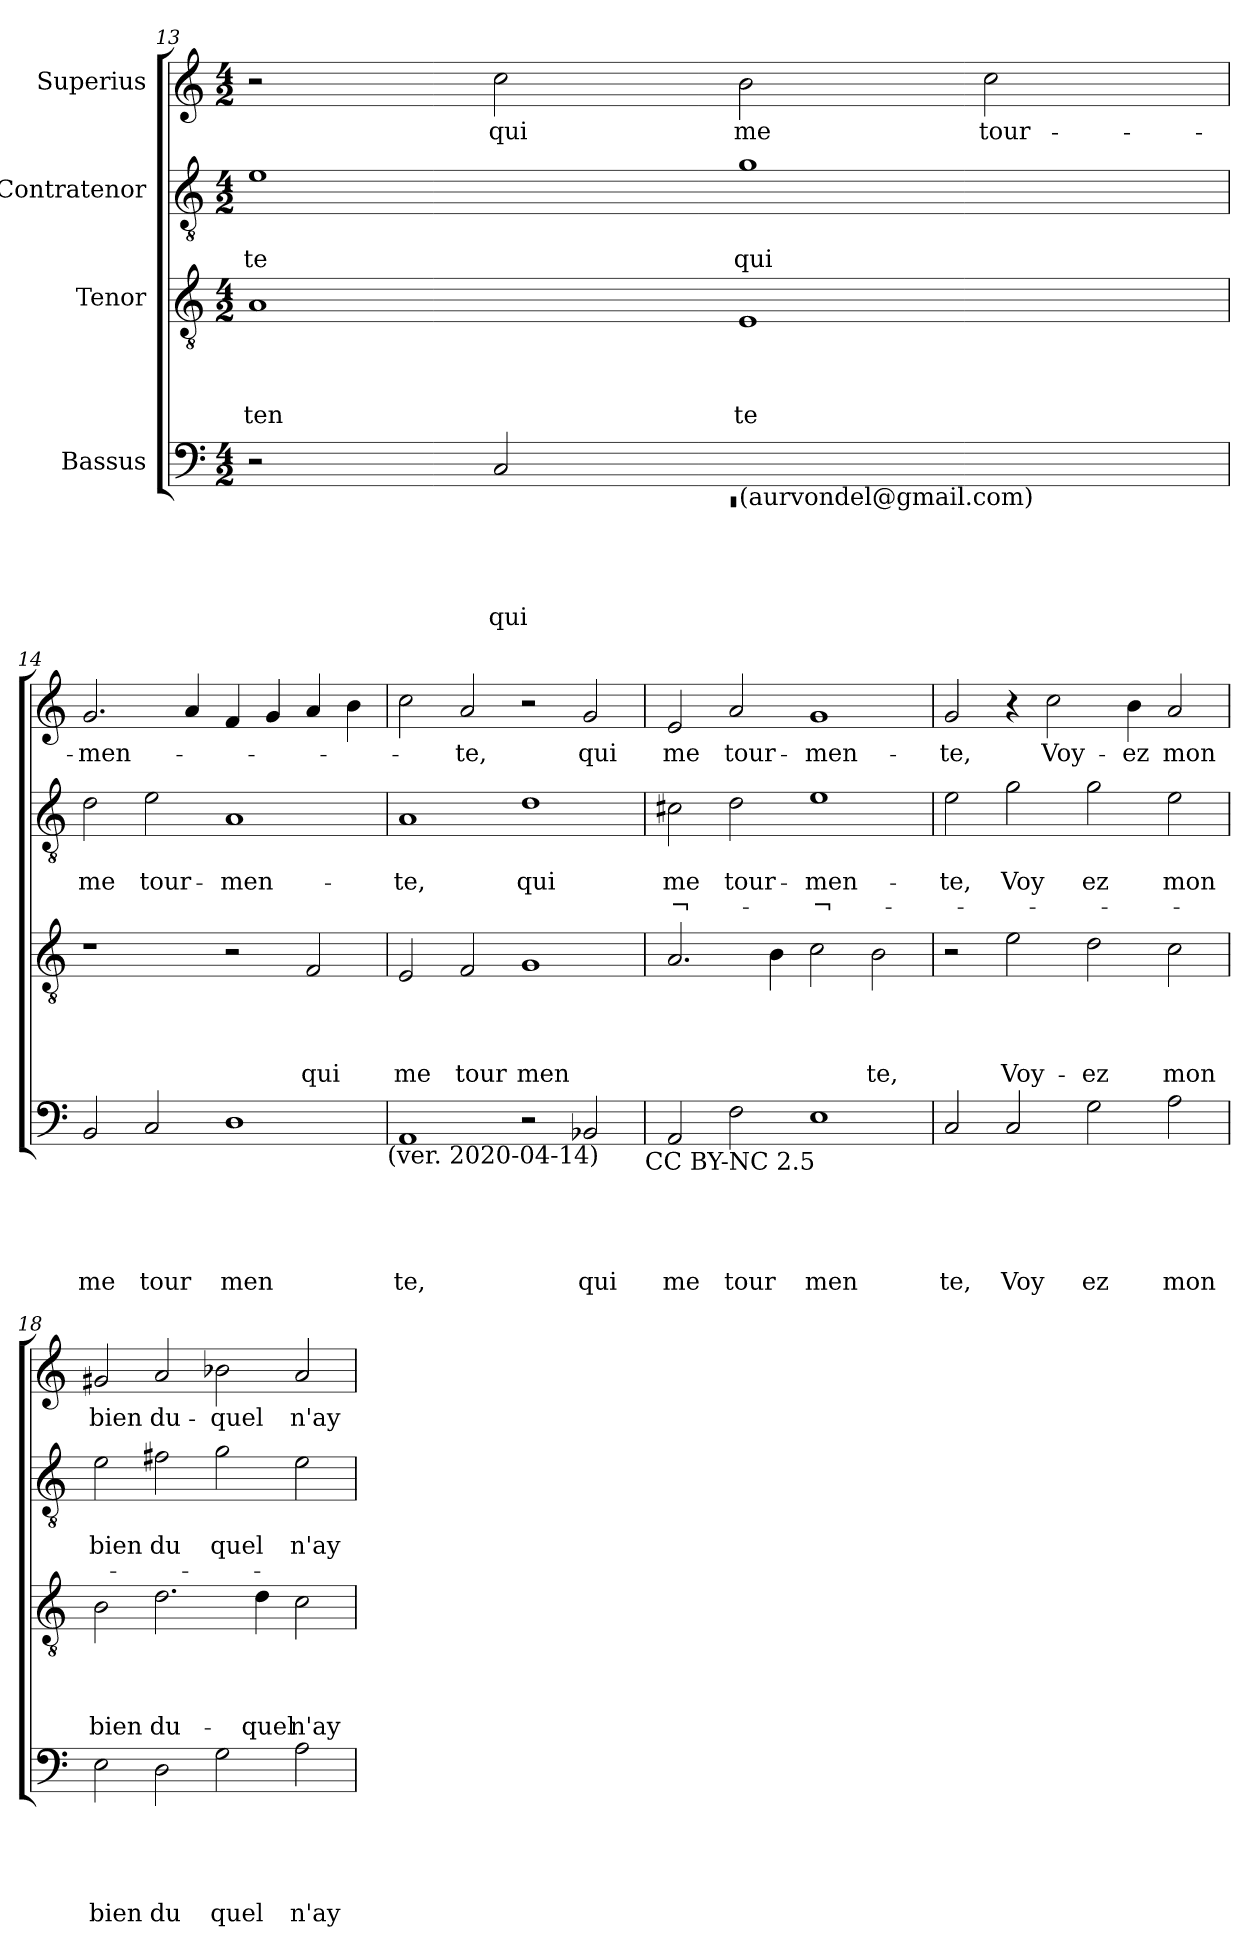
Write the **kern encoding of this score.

**kern	**text	**text	**text	**text	**text	**kern	**text	**text	**text	**text	**kern	**text	**text	**text	**kern	**text
*part4	*part4	*part4	*part4	*part4	*part4	*part3	*part3	*part3	*part3	*part3	*part2	*part2	*part2	*part2	*part1	*part1
*staff4	*staff4	*staff4	*staff4	*staff4	*staff4	*staff3	*staff3	*staff3	*staff3	*staff3	*staff2	*staff2	*staff2	*staff2	*staff1	*staff1
*I"Bassus	*	*	*	*	*	*I"Tenor	*	*	*	*	*I"Contratenor	*	*	*	*I"Superius	*
*clefF4	*	*	*	*	*	*clefGv2	*	*	*	*	*clefGv2	*	*	*	*clefG2	*
*k[]	*	*	*	*	*	*k[]	*	*	*	*	*k[]	*	*	*	*k[]	*
*C:	*	*	*	*	*	*C:	*	*	*	*	*C:	*	*	*	*C:	*
*M4/2	*	*	*	*	*	*M4/2	*	*	*	*	*M4/2	*	*	*	*M4/2	*
=13	=13	=13	=13	=13	=13	=13	=13	=13	=13	=13	=13	=13	=13	=13	=13	=13
*^	*	*	*	*	*	*	*	*	*	*	*	*	*	*	*	*
!	!LO:N:vis=1	!	!	!	!	!	!	!	!	!	!LO:LY:b	!	!	!LO:LY:b	!	!	!
*	*^	*	*	*	*	*	*	*	*	*	*	*	*	*	*	*	*
0ryy	0rEE	2r	.	.	.	.	.	1A	.	.	.	ten	1e	.	-te	.	2r	.
!	!	!	!	!	!	!	!LO:LY:b	!	!	!	!	!	!	!	!	!	!	!LO:LY:b
.	.	2C/	.	.	.	.	qui	.	.	.	.	.	.	.	.	.	2cc\	qui
!	!	!LO:TX:b:t=(aurvondel@gmail.com)	!	!	!	!	!	!	!	!	!	!	!	!	!	!	!	!
!	!	!	!	!	!	!	!	!	!	!	!	!LO:LY:b	!	!	!LO:LY:b	!	!	!LO:LY:b
.	.	1ryy	.	.	.	.	.	1E	.	.	.	te	1g	.	qui	.	2b\	me
!	!	!	!	!	!	!	!	!	!	!	!	!	!	!	!	!	!	!LO:LY:b
.	.	.	.	.	.	.	.	.	.	.	.	.	.	.	.	.	2cc\	tour-
*v	*v	*v	*	*	*	*	*	*	*	*	*	*	*	*	*	*	*	*
=14	=14	=14	=14	=14	=14	=14	=14	=14	=14	=14	=14	=14	=14	=14	=14	=14
!	!	!	!	!	!LO:LY:b	!	!	!	!	!	!	!	!LO:LY:b	!	!	!LO:LY:b
2BB/	.	.	.	.	me	1r	.	.	.	.	2d\	.	me	.	2.g/	-men-
!	!	!	!	!	!LO:LY:b	!	!	!	!	!	!	!	!LO:LY:b	!	!	!
2C/	.	.	.	.	tour	.	.	.	.	.	2e\	.	tour-	.	.	.
.	.	.	.	.	.	.	.	.	.	.	.	.	.	.	4a/	.
!	!	!	!	!	!LO:LY:b	!	!	!	!	!	!	!	!LO:LY:b	!	!	!
1D	.	.	.	.	men	2r	.	.	.	.	1A	.	-men-	.	4f/	.
.	.	.	.	.	.	.	.	.	.	.	.	.	.	.	4g/	.
!	!	!	!	!	!	!	!	!	!	!LO:LY:b	!	!	!	!	!	!
.	.	.	.	.	.	2F/	.	.	.	qui	.	.	.	.	4a/	.
.	.	.	.	.	.	.	.	.	.	.	.	.	.	.	4b\	.
!LO:TX:b:t=(ver. 2020-04-14)	!	!	!	!	!	!	!	!	!	!	!	!	!	!	!	!
=15	=15	=15	=15	=15	=15	=15	=15	=15	=15	=15	=15	=15	=15	=15	=15	=15
!	!	!	!	!	!LO:LY:b	!	!	!	!	!LO:LY:b	!	!	!LO:LY:b	!	!	!
1AA	.	.	.	.	te,	2E/	.	.	.	me	1A	.	-te,	.	2cc\	.
!	!	!	!	!	!	!	!	!	!	!LO:LY:b	!	!	!	!	!	!LO:LY:b
.	.	.	.	.	.	2F/	.	.	.	tour	.	.	.	.	2a/	-te,
!	!	!	!	!	!	!	!	!	!	!LO:LY:b	!	!	!LO:LY:b	!	!	!
2r	.	.	.	.	.	1G	.	.	.	men	1d	.	qui	.	2r	.
!	!	!	!	!	!LO:LY:b	!	!	!	!	!	!	!	!	!	!	!LO:LY:b
2BB-X/	.	.	.	.	qui	.	.	.	.	.	.	.	.	.	2g/	qui
!LO:TX:b:t=CC BY-NC 2.5	!	!	!	!	!	!	!	!	!	!	!	!	!	!	!	!
=16	=16	=16	=16	=16	=16	=16	=16	=16	=16	=16	=16	=16	=16	=16	=16	=16
!	!	!	!	!	!LO:LY:b	!	!	!	!	!	!	!	!LO:LY:b	!LO:LY:b	!	!LO:LY:b
2AA/	.	.	.	.	me	2.A/	.	.	.	.	2c#X\	.	me	¬-	2e/	me
!	!	!	!	!	!LO:LY:b	!	!	!	!	!	!	!	!LO:LY:b	!	!	!LO:LY:b
2F\	.	.	.	.	tour	.	.	.	.	.	2d\	.	tour-	.	2a/	tour-
.	.	.	.	.	.	4B\	.	.	.	.	.	.	.	.	.	.
!	!	!	!	!	!LO:LY:b	!	!	!	!	!	!	!	!LO:LY:b	!LO:LY:b	!	!LO:LY:b
1E	.	.	.	.	men	2c\	.	.	.	.	1e	.	-men-	-¬-	1g	-men-
!	!	!	!	!	!	!	!	!	!	!LO:LY:b	!	!	!	!	!	!
.	.	.	.	.	.	2B\	.	.	.	te,	.	.	.	.	.	.
!!LO:PB:g=z
=17	=17	=17	=17	=17	=17	=17	=17	=17	=17	=17	=17	=17	=17	=17	=17	=17
!	!	!	!	!	!LO:LY:b	!	!	!	!	!	!	!	!LO:LY:b	!	!	!LO:LY:b
2C/	.	.	.	.	te,	2r	.	.	.	.	2e\	.	-te,	.	2g/	-te,
!	!	!	!	!	!LO:LY:b	!	!	!	!	!LO:LY:b	!	!	!LO:LY:b	!	!	!
2C/	.	.	.	.	Voy	2e\	.	.	.	Voy-	2g\	.	Voy	.	4r	.
!	!	!	!	!	!	!	!	!	!	!	!	!	!	!	!	!LO:LY:b
.	.	.	.	.	.	.	.	.	.	.	.	.	.	.	2cc\	Voy-
!	!	!	!	!	!LO:LY:b	!	!	!	!	!LO:LY:b	!	!	!LO:LY:b	!	!	!
2G\	.	.	.	.	ez	2d\	.	.	.	-ez	2g\	.	ez	.	.	.
!	!	!	!	!	!	!	!	!	!	!	!	!	!	!	!	!LO:LY:b
.	.	.	.	.	.	.	.	.	.	.	.	.	.	.	4b\	-ez
!	!	!	!	!	!LO:LY:b	!	!	!	!	!LO:LY:b	!	!	!LO:LY:b	!	!	!LO:LY:b
2A\	.	.	.	.	mon	2c\	.	.	.	mon	2e\	.	mon	.	2a/	mon
=18	=18	=18	=18	=18	=18	=18	=18	=18	=18	=18	=18	=18	=18	=18	=18	=18
!	!	!	!	!	!LO:LY:b	!	!	!	!	!LO:LY:b	!	!	!LO:LY:b	!	!	!LO:LY:b
2E\	.	.	.	.	bien	2B\	.	.	.	bien	2e\	.	bien	.	2g#X/	bien
!	!	!	!	!	!LO:LY:b	!	!	!	!	!LO:LY:b	!	!	!LO:LY:b	!	!	!LO:LY:b
2D\	.	.	.	.	du	2.d\	.	.	.	du-	2f#X\	.	du	.	2a/	du-
!	!	!	!	!	!LO:LY:b	!	!	!	!	!	!	!	!LO:LY:b	!	!	!LO:LY:b
2G\	.	.	.	.	quel	.	.	.	.	.	2g\	.	quel	.	2b-X\	-quel
!	!	!	!	!	!	!	!	!	!	!LO:LY:b	!	!	!	!	!	!
.	.	.	.	.	.	4d\	.	.	.	-quel	.	.	.	.	.	.
!	!	!	!	!	!LO:LY:b	!	!	!	!	!LO:LY:b	!	!	!LO:LY:b	!	!	!LO:LY:b
2A\	.	.	.	.	n'ay	2c\	.	.	.	n'ay	2e\	.	n'ay	.	2a/	n'ay
=	=	=	=	=	=	=	=	=	=	=	=	=	=	=	=	=
*-	*-	*-	*-	*-	*-	*-	*-	*-	*-	*-	*-	*-	*-	*-	*-	*-
